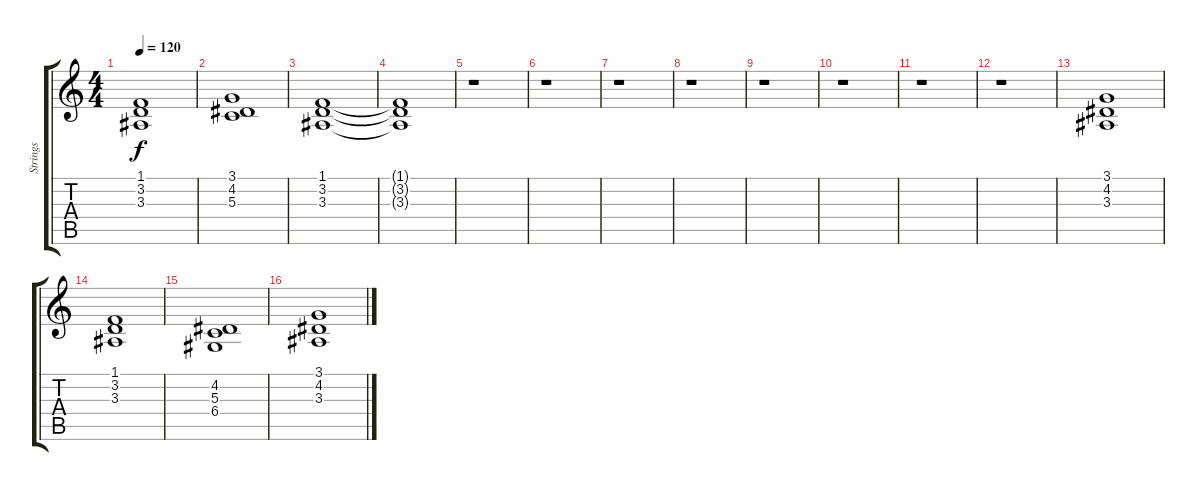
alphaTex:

\track ("Strings" "Strings") {instrument synthstrings1}
\staff {score tabs}
\tuning (E4 B3 G3 D3 A2 E2) {hide}
\ts (4 4)
\tempo 120
\clef g2
\ks c
(1.1 3.2 3.3).1{dy f} |
(3.1 4.2 5.3).1 |
(1.1 3.2 3.3).1 |
(1.1{t} 3.2{t} 3.3{t}).1 |
r.1 |
r.1 |
r.1 |
r.1 |
r.1 |
r.1 |
r.1 |
r.1 |
(3.1 4.2 3.3).1 |
(1.1 3.2 3.3).1 |
(4.2 5.3 6.4).1 |
(3.1 4.2 3.3).1
